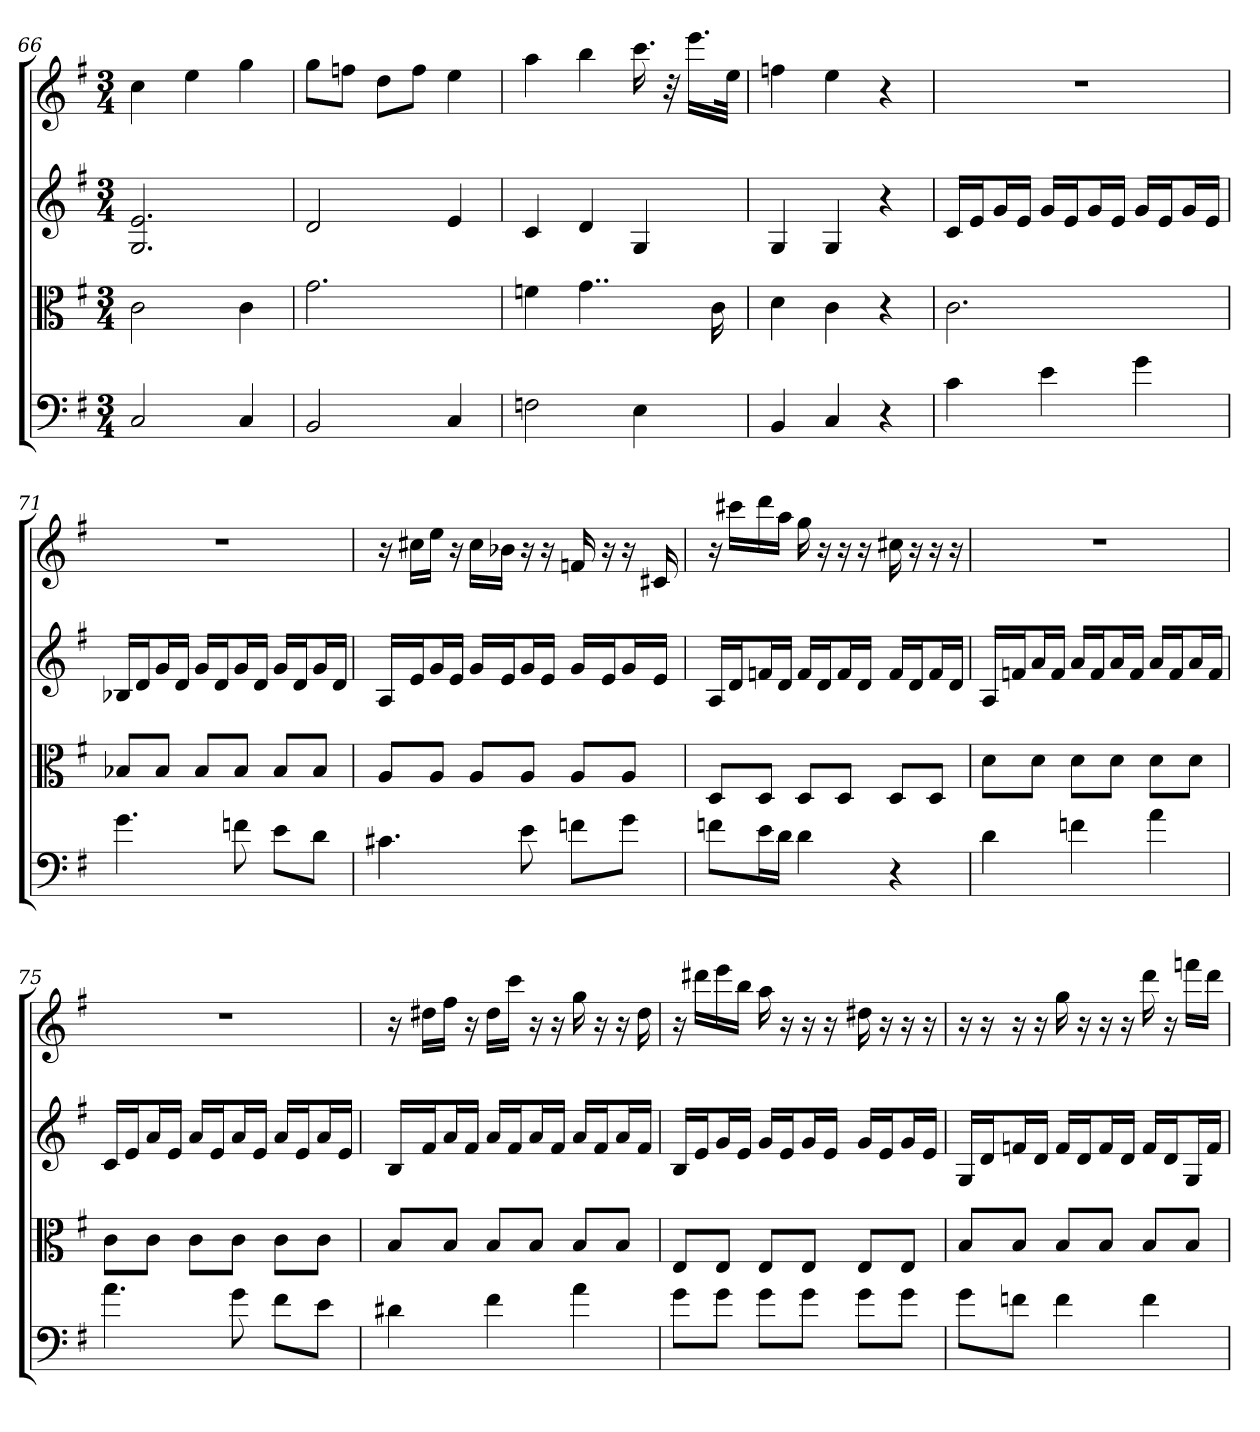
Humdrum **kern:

**kern	**kern	**kern	**kern
*part4	*part3	*part2	*part1
*staff4	*staff3	*staff2	*staff1
*clefF4	*clefC3	*clefG2	*clefG2
*k[f#]	*k[f#]	*k[f#]	*k[f#]
*G:	*G:	*G:	*G:
*M3/4	*M3/4	*M3/4	*M3/4
=66	=66	=66	=66
2C	2c	2.G 2.e	4cc
.	.	.	4ee
4C	4c	.	4gg
=67	=67	=67	=67
2BB	2.g	2d	8gg\L
.	.	.	8ffn\J
.	.	.	8dd\L
.	.	.	8ff\J
4C	.	4e	4ee
=68	=68	=68	=68
2Fn	4fn	4c	4aa
.	4..g	4d	4bb
4E	.	4G	16.ccc
.	.	.	32r
.	.	.	16.eee\LL
.	16c	.	.
.	.	.	32ee\JJk
=69	=69	=69	=69
4BB	4d	4G	4ffn
4C	4c	4G	4ee
4r	4r	4r	4r
=70	=70	=70	=70
4c	2.c	16c/LL	2.r
.	.	16e/J	.
.	.	16g/L	.
.	.	16e/JJ	.
4e	.	16g/LL	.
.	.	16e/J	.
.	.	16g/L	.
.	.	16e/JJ	.
4g	.	16g/LL	.
.	.	16e/J	.
.	.	16g/L	.
.	.	16e/JJ	.
=71	=71	=71	=71
4.g	8B-X/L	16B-X/LL	2.r
.	.	16d/J	.
.	8B-/J	16g/L	.
.	.	16d/JJ	.
.	8B-/L	16g/LL	.
.	.	16d/J	.
8fn	8B-/J	16g/L	.
.	.	16d/JJ	.
8e\L	8B-/L	16g/LL	.
.	.	16d/J	.
8d\J	8B-/J	16g/L	.
.	.	16d/JJ	.
=72	=72	=72	=72
4.c#X	8A/L	16A/LL	16r
.	.	16e/J	16cc#X\LL
.	8A/J	16g/L	16ee\JJ
.	.	16e/JJ	16r
.	8A/L	16g/LL	16cc#\LL
.	.	16e/J	16b-X\JJ
8e	8A/J	16g/L	16r
.	.	16e/JJ	16r
8fn\L	8A/L	16g/LL	16fn
.	.	16e/J	16r
8g\J	8A/J	16g/L	16r
.	.	16e/JJ	16c#X
=73	=73	=73	=73
8fn\L	8D/L	16A/LL	16r
.	.	16d/J	16ccc#X\LL
16e\L	8D/J	16fn/L	16ddd\
16d\JJ	.	16d/JJ	16aa\JJ
4d	8D/L	16f/LL	16gg
.	.	16d/J	16r
.	8D/J	16f/L	16r
.	.	16d/JJ	16r
4r	8D/L	16f/LL	16cc#X
.	.	16d/J	16r
.	8D/J	16f/L	16r
.	.	16d/JJ	16r
=74	=74	=74	=74
4d	8d\L	16A/LL	2.r
.	.	16fn/J	.
.	8d\J	16a/L	.
.	.	16f/JJ	.
4fn	8d\L	16a/LL	.
.	.	16f/J	.
.	8d\J	16a/L	.
.	.	16f/JJ	.
4a	8d\L	16a/LL	.
.	.	16f/J	.
.	8d\J	16a/L	.
.	.	16f/JJ	.
=75	=75	=75	=75
4.a	8c\L	16c/LL	2.r
.	.	16e/J	.
.	8c\J	16a/L	.
.	.	16e/JJ	.
.	8c\L	16a/LL	.
.	.	16e/J	.
8g	8c\J	16a/L	.
.	.	16e/JJ	.
8f#\L	8c\L	16a/LL	.
.	.	16e/J	.
8e\J	8c\J	16a/L	.
.	.	16e/JJ	.
=76	=76	=76	=76
4d#X	8B/L	16B/LL	16r
.	.	16f#/J	16dd#X\LL
.	8B/J	16a/L	16ff#\JJ
.	.	16f#/JJ	16r
4f#	8B/L	16a/LL	16dd#\LL
.	.	16f#/J	16ccc\JJ
.	8B/J	16a/L	16r
.	.	16f#/JJ	16r
4a	8B/L	16a/LL	16gg
.	.	16f#/J	16r
.	8B/J	16a/L	16r
.	.	16f#/JJ	16dd#
=77	=77	=77	=77
8g\L	8E/L	16B/LL	16r
.	.	16e/J	16ddd#X\LL
8g\J	8E/J	16g/L	16eee\
.	.	16e/JJ	16bb\JJ
8g\L	8E/L	16g/LL	16aa
.	.	16e/J	16r
8g\J	8E/J	16g/L	16r
.	.	16e/JJ	16r
8g\L	8E/L	16g/LL	16dd#X
.	.	16e/J	16r
8g\J	8E/J	16g/L	16r
.	.	16e/JJ	16r
=78	=78	=78	=78
8g\L	8B/L	16G/LL	16r
.	.	16d/J	16r
8fn\J	8B/J	16fn/L	16r
.	.	16d/JJ	16r
4f	8B/L	16f/LL	16gg
.	.	16d/J	16r
.	8B/J	16f/L	16r
.	.	16d/JJ	16r
4f	8B/L	16f/LL	16ddd
.	.	16d/J	16r
.	8B/J	16G/L	16fffn\LL
.	.	16f/JJ	16ddd\JJ
=	=	=	=
*-	*-	*-	*-
